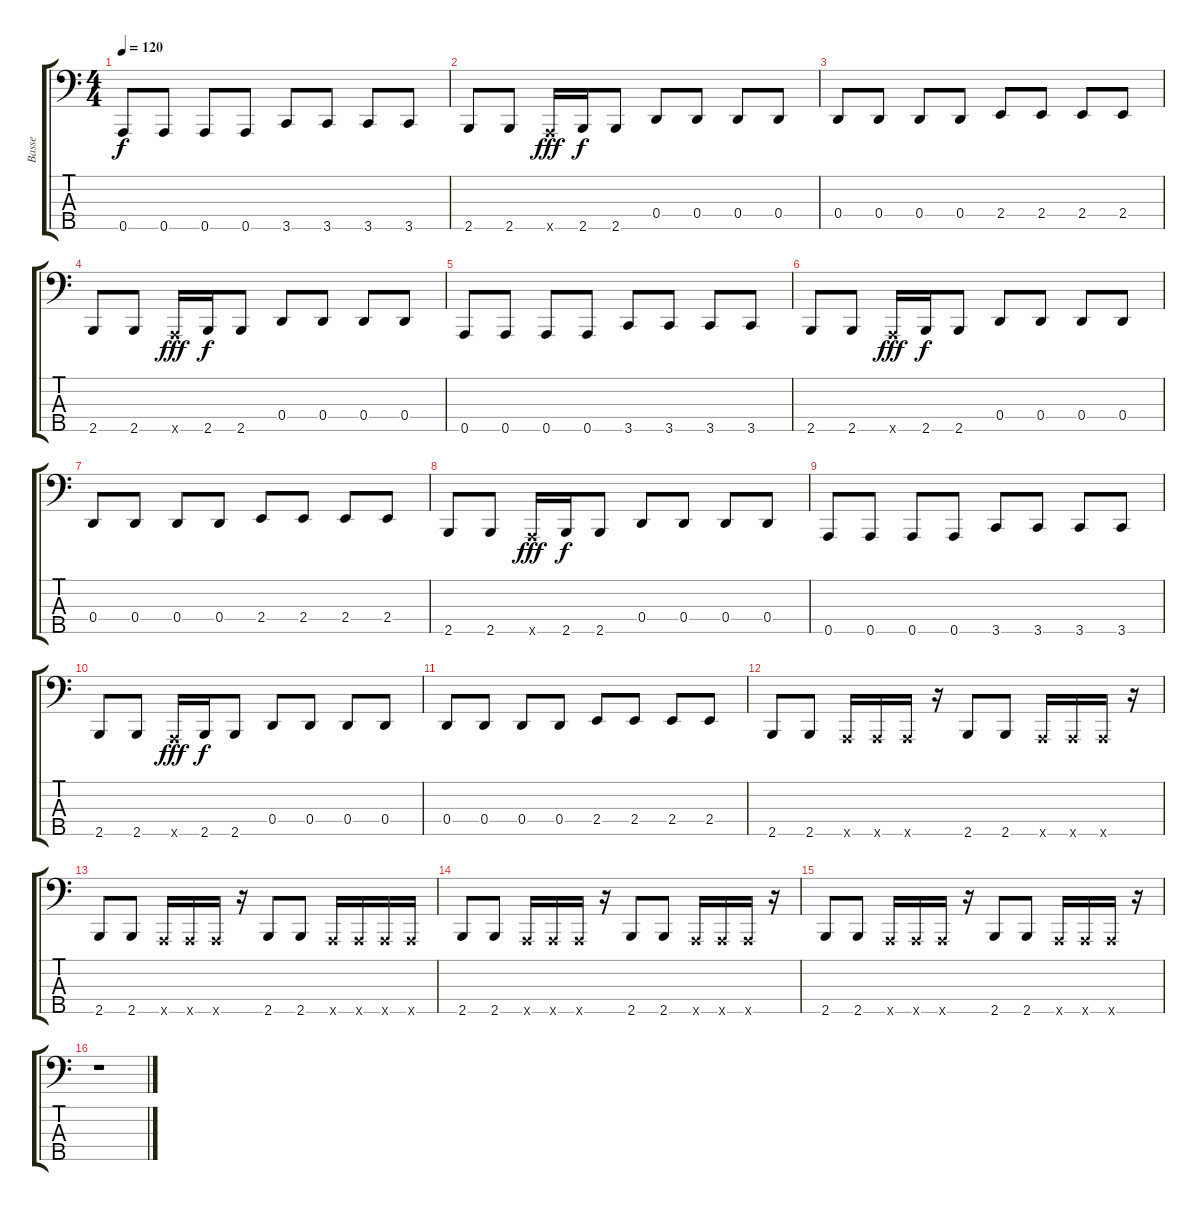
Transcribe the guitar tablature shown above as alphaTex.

\track ("Basse" "Basse") {instrument electricbassfinger}
\staff {score tabs}
\tuning (F2 C2 G1 D1 A0) {hide}
\ts (4 4)
\tempo 120
\clef f4
\ks c
0.5.8{dy f} 0.5.8 0.5.8 0.5.8 3.5.8 3.5.8 3.5.8 3.5.8 |
2.5.8 2.5.8 0.5{x}.16{dy fff} 2.5.16{dy f} 2.5.8 0.4.8 0.4.8 0.4.8 0.4.8 |
0.4.8 0.4.8 0.4.8 0.4.8 2.4.8 2.4.8 2.4.8 2.4.8 |
2.5.8 2.5.8 0.5{x}.16{dy fff} 2.5.16{dy f} 2.5.8 0.4.8 0.4.8 0.4.8 0.4.8 |
0.5.8 0.5.8 0.5.8 0.5.8 3.5.8 3.5.8 3.5.8 3.5.8 |
2.5.8 2.5.8 0.5{x}.16{dy fff} 2.5.16{dy f} 2.5.8 0.4.8 0.4.8 0.4.8 0.4.8 |
0.4.8 0.4.8 0.4.8 0.4.8 2.4.8 2.4.8 2.4.8 2.4.8 |
2.5.8 2.5.8 0.5{x}.16{dy fff} 2.5.16{dy f} 2.5.8 0.4.8 0.4.8 0.4.8 0.4.8 |
0.5.8 0.5.8 0.5.8 0.5.8 3.5.8 3.5.8 3.5.8 3.5.8 |
2.5.8 2.5.8 0.5{x}.16{dy fff} 2.5.16{dy f} 2.5.8 0.4.8 0.4.8 0.4.8 0.4.8 |
0.4.8 0.4.8 0.4.8 0.4.8 2.4.8 2.4.8 2.4.8 2.4.8 |
2.5.8 2.5.8 0.5{x}.16 0.5{x}.16 0.5{x}.16 r.16 2.5.8 2.5.8 0.5{x}.16 0.5{x}.16 0.5{x}.16 r.16 |
2.5.8 2.5.8 0.5{x}.16 0.5{x}.16 0.5{x}.16 r.16 2.5.8 2.5.8 0.5{x}.16 0.5{x}.16 0.5{x}.16 0.5{x}.16 |
2.5.8 2.5.8 0.5{x}.16 0.5{x}.16 0.5{x}.16 r.16 2.5.8 2.5.8 0.5{x}.16 0.5{x}.16 0.5{x}.16 r.16 |
2.5.8 2.5.8 0.5{x}.16 0.5{x}.16 0.5{x}.16 r.16 2.5.8 2.5.8 0.5{x}.16 0.5{x}.16 0.5{x}.16 r.16 |
r.1
